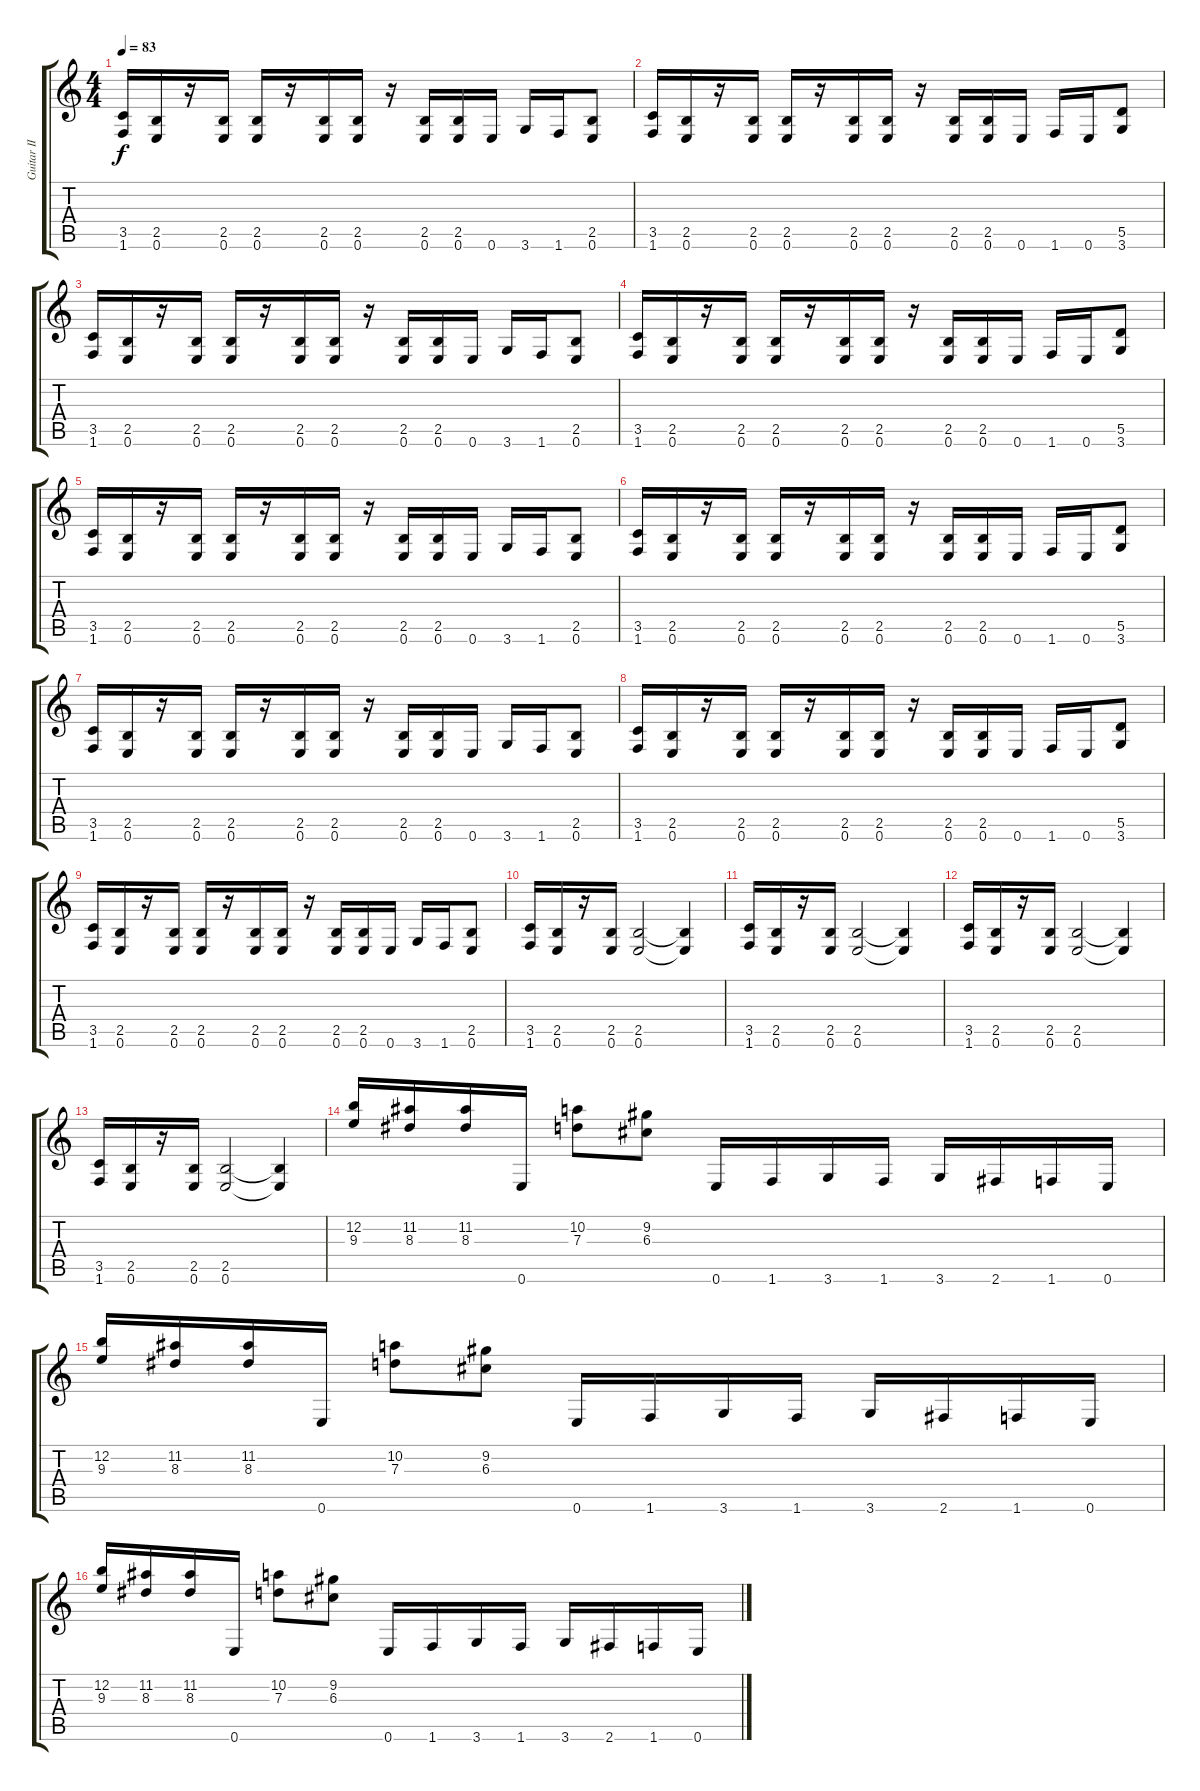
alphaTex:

\track ("Guitar II" "Guitar II") {instrument distortionguitar}
\staff {score tabs}
\tuning (E4 B3 G3 D3 A2 E2) {hide}
\ts (4 4)
\tempo 83
\clef g2
\ks c
(3.5 1.6).16{dy f} (2.5 0.6).16 r.16 (2.5 0.6).16 (2.5 0.6).16 r.16 (2.5 0.6).16 (2.5 0.6).16 r.16 (2.5 0.6).16 (2.5 0.6).16 0.6.16 3.6.16 1.6.16 (2.5 0.6).8 |
(3.5 1.6).16 (2.5 0.6).16 r.16 (2.5 0.6).16 (2.5 0.6).16 r.16 (2.5 0.6).16 (2.5 0.6).16 r.16 (2.5 0.6).16 (2.5 0.6).16 0.6.16 1.6.16 0.6.16 (5.5 3.6).8 |
(3.5 1.6).16 (2.5 0.6).16 r.16 (2.5 0.6).16 (2.5 0.6).16 r.16 (2.5 0.6).16 (2.5 0.6).16 r.16 (2.5 0.6).16 (2.5 0.6).16 0.6.16 3.6.16 1.6.16 (2.5 0.6).8 |
(3.5 1.6).16 (2.5 0.6).16 r.16 (2.5 0.6).16 (2.5 0.6).16 r.16 (2.5 0.6).16 (2.5 0.6).16 r.16 (2.5 0.6).16 (2.5 0.6).16 0.6.16 1.6.16 0.6.16 (5.5 3.6).8 |
(3.5 1.6).16 (2.5 0.6).16 r.16 (2.5 0.6).16 (2.5 0.6).16 r.16 (2.5 0.6).16 (2.5 0.6).16 r.16 (2.5 0.6).16 (2.5 0.6).16 0.6.16 3.6.16 1.6.16 (2.5 0.6).8 |
(3.5 1.6).16 (2.5 0.6).16 r.16 (2.5 0.6).16 (2.5 0.6).16 r.16 (2.5 0.6).16 (2.5 0.6).16 r.16 (2.5 0.6).16 (2.5 0.6).16 0.6.16 1.6.16 0.6.16 (5.5 3.6).8 |
(3.5 1.6).16 (2.5 0.6).16 r.16 (2.5 0.6).16 (2.5 0.6).16 r.16 (2.5 0.6).16 (2.5 0.6).16 r.16 (2.5 0.6).16 (2.5 0.6).16 0.6.16 3.6.16 1.6.16 (2.5 0.6).8 |
(3.5 1.6).16 (2.5 0.6).16 r.16 (2.5 0.6).16 (2.5 0.6).16 r.16 (2.5 0.6).16 (2.5 0.6).16 r.16 (2.5 0.6).16 (2.5 0.6).16 0.6.16 1.6.16 0.6.16 (5.5 3.6).8 |
(3.5 1.6).16 (2.5 0.6).16 r.16 (2.5 0.6).16 (2.5 0.6).16 r.16 (2.5 0.6).16 (2.5 0.6).16 r.16 (2.5 0.6).16 (2.5 0.6).16 0.6.16 3.6.16 1.6.16 (2.5 0.6).8 |
(3.5 1.6).16 (2.5 0.6).16 r.16 (2.5 0.6).16 (2.5 0.6).2 (2.5{t} 0.6{t}).4 |
(3.5 1.6).16 (2.5 0.6).16 r.16 (2.5 0.6).16 (2.5 0.6).2 (2.5{t} 0.6{t}).4 |
(3.5 1.6).16 (2.5 0.6).16 r.16 (2.5 0.6).16 (2.5 0.6).2 (2.5{t} 0.6{t}).4 |
(3.5 1.6).16 (2.5 0.6).16 r.16 (2.5 0.6).16 (2.5 0.6).2 (2.5{t} 0.6{t}).4 |
(12.2 9.3).16 (11.2 8.3).16 (11.2 8.3).16 0.6.16 (10.2 7.3).8 (9.2 6.3).8 0.6.16 1.6.16 3.6.16 1.6.16 3.6.16 2.6.16 1.6.16 0.6.16 |
(12.2 9.3).16 (11.2 8.3).16 (11.2 8.3).16 0.6.16 (10.2 7.3).8 (9.2 6.3).8 0.6.16 1.6.16 3.6.16 1.6.16 3.6.16 2.6.16 1.6.16 0.6.16 |
(12.2 9.3).16 (11.2 8.3).16 (11.2 8.3).16 0.6.16 (10.2 7.3).8 (9.2 6.3).8 0.6.16 1.6.16 3.6.16 1.6.16 3.6.16 2.6.16 1.6.16 0.6.16
